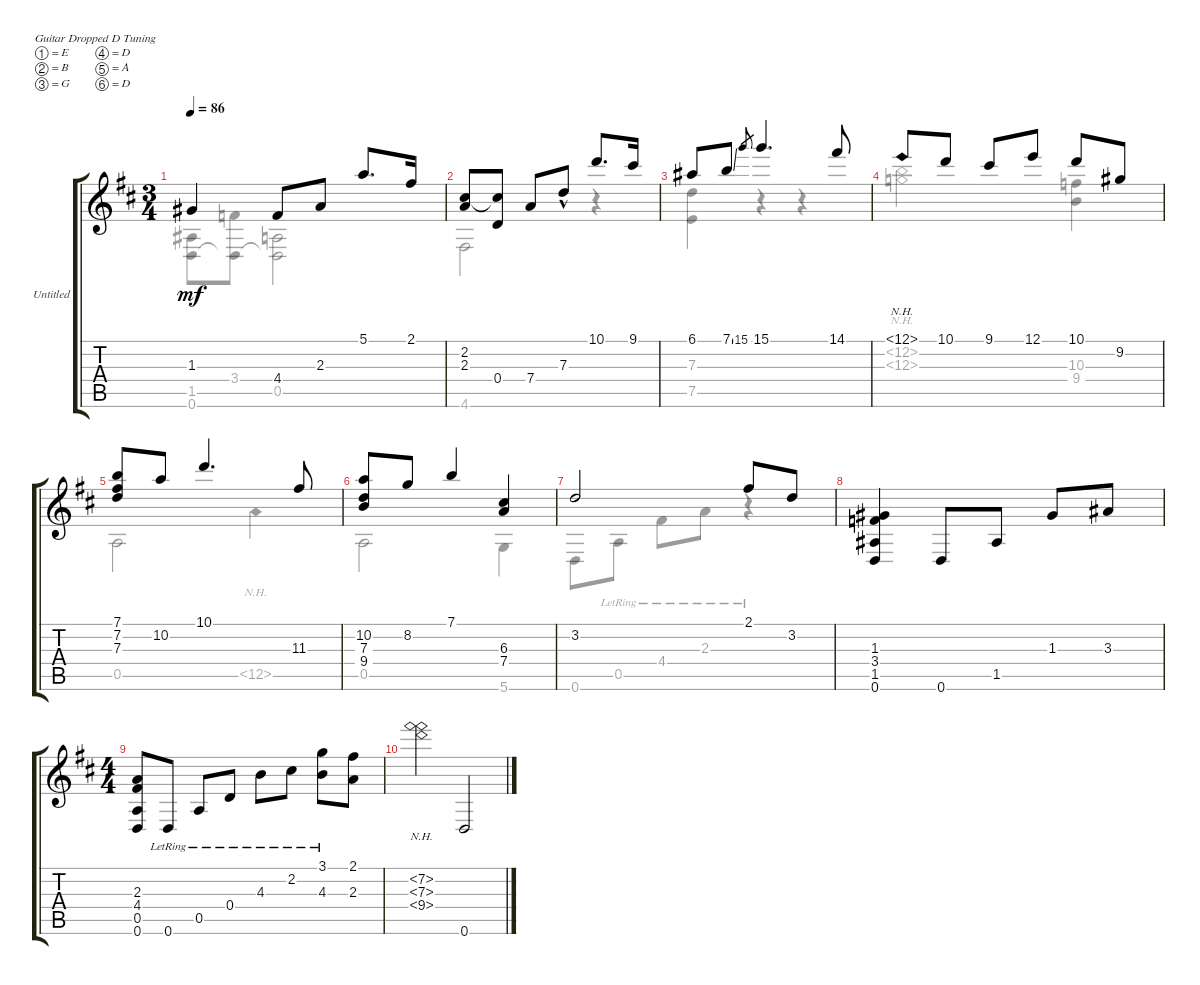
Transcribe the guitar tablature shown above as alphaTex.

\bracketExtendMode groupsimilarinstruments
\firstSystemTrackNameOrientation horizontal
\otherSystemsTrackNameOrientation horizontal
\track ("Untitled" "Untitled") {instrument acousticguitarnylon}
\staff {score tabs}
\tuning (E4 B3 G3 D3 A2 D2)
\voice
\ts (3 4)
\tempo 86
\clef g2
\ks d
1.3.4{dy mf} 4.4.8 2.3.8 5.1.8{d} 2.1.16 |
(2.2 2.3).8 (2.2{t} 0.4).8 7.4.8 7.3{hac}.8 10.1.8{d} 9.1.16 |
6.1.8 7.1{ss}.8 15.1.8{gr} 15.1.4{d} 14.1.8 |
12.1{nh}.8 10.1.8 9.1.8 12.1.8 10.1.8 9.2.8 |
(7.1 7.2 7.3).8 10.2.8 10.1.4{d} 11.3.8 |
(10.2 7.3 9.4).8 8.2.8 7.1.4 (6.3 7.4).4 |
3.2.2 2.1.8 3.2.8 |
(1.3 3.4 1.5 0.6).4 0.6.8 1.5.8 1.3.8 3.3.8 |
\ts (4 4)
(2.3 4.4 0.5 0.6).8 0.6{lr}.8 0.5{lr}.8 0.4{lr}.8 4.3{lr}.8 2.2{lr}.8 (3.1{lr} 4.3{lr}).8 (2.1 2.3).8 |
(7.2{nh} 7.3{nh} 9.4{nh}).2 0.6.2
\voice
\clef g2
\ottava regular
\simile none
\ks d
(1.5 0.6).8{dy mf} (3.4 0.6{t}).8 (0.5 0.6{t}).2 |
4.6.2 r.4 |
(7.3 7.5).4 r.4 r.4 |
(12.2{nh} 12.3{nh}).2 (10.3 9.4).4 |
0.5.2 12.5{nh}.4 |
0.5.2 5.6.4 |
0.6.8 0.5{lr}.8 4.4{lr}.8 2.3{lr}.8 r.4 |
|
|
